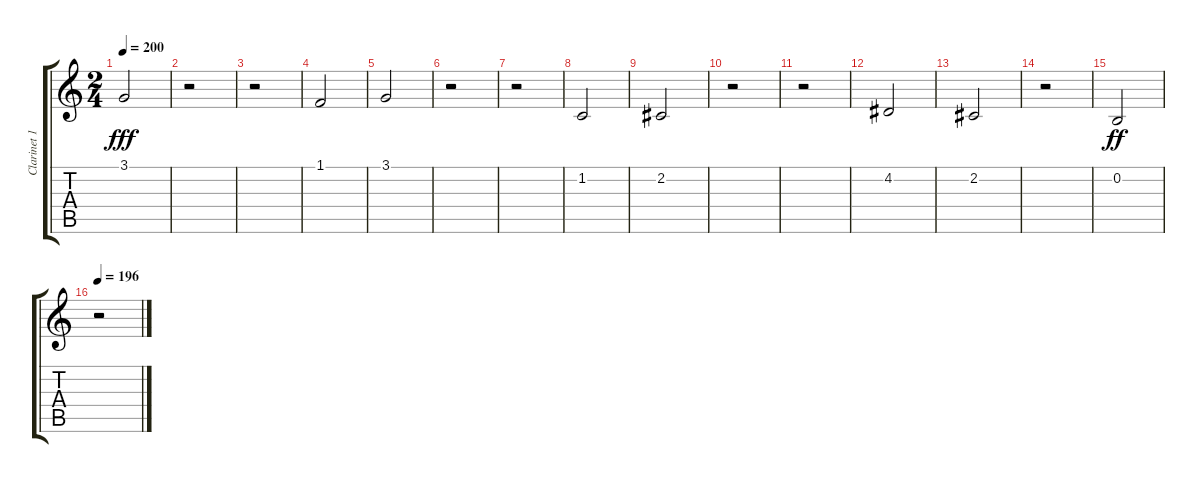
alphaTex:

\track ("Clarinet 1" "Clarinet 1") {instrument clarinet}
\staff {score tabs}
\tuning (E4 B3 G3 D3 A2 E2) {hide}
\ts (2 4)
\tempo 200
\clef g2
\ks c
3.1.2{dy fff} |
r.2 |
r.2 |
1.1.2 |
3.1.2 |
r.2 |
r.2 |
1.2.2 |
2.2.2 |
r.2 |
r.2 |
4.2.2 |
2.2.2 |
r.2 |
0.2.2{dy ff} |
\tempo 196
r.2
